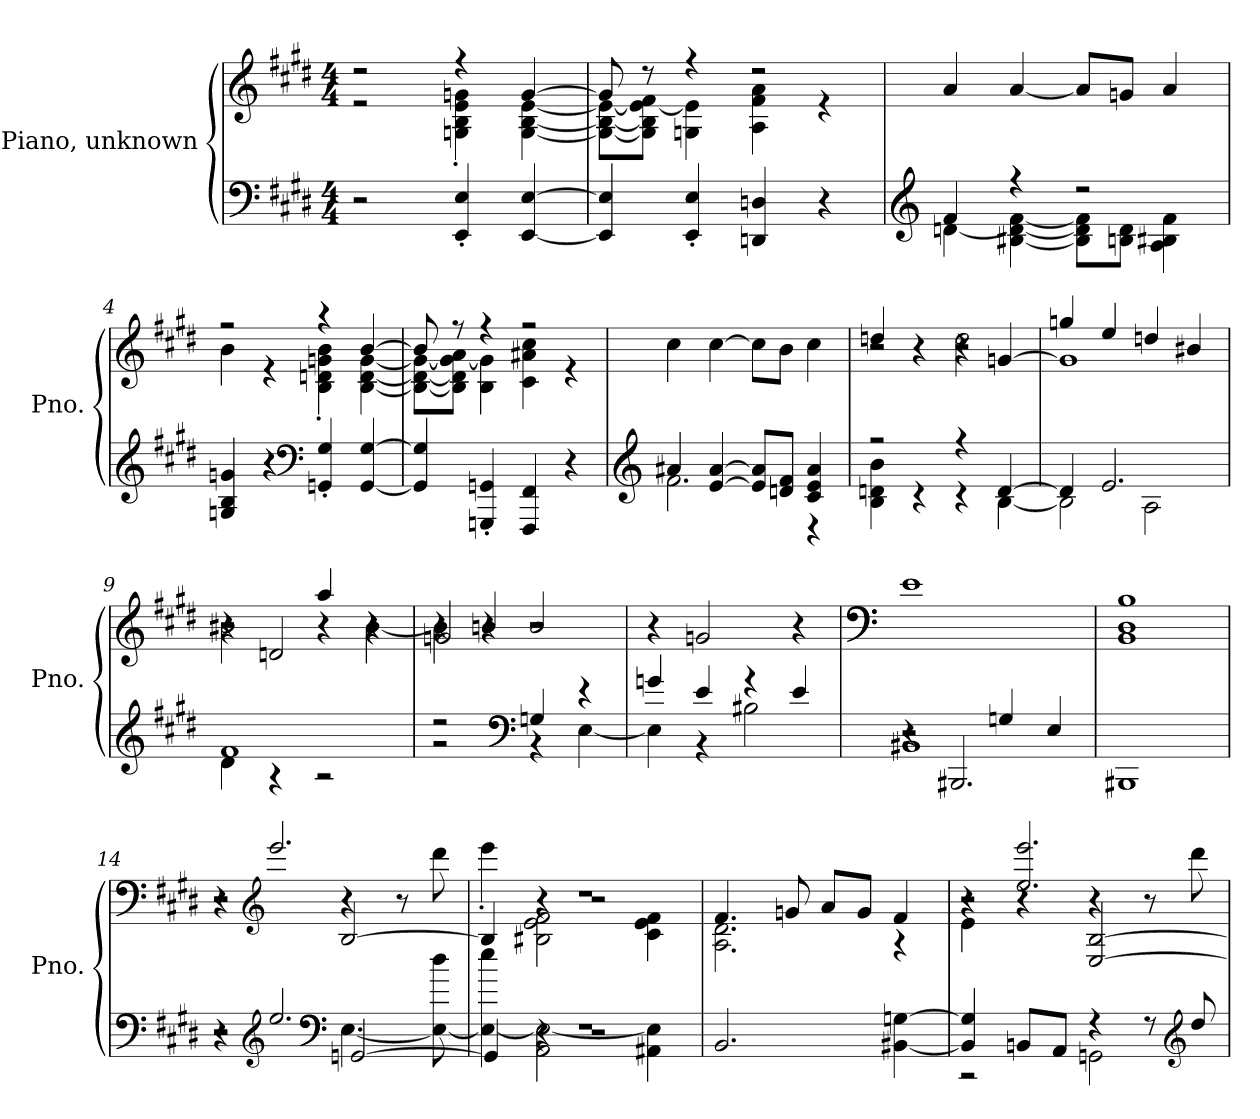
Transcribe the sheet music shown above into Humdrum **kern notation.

**kern	**kern
*part1	*part1
*staff2	*staff1
*I"Piano, unknown	*
*I'Pno.	*
*clefF4	*clefG2
*k[f#c#g#d#]	*k[f#c#g#d#]
*M4/4	*M4/4
*MM120	*MM120
=1	=1
*	*^
2r	2r	2r
4EE/' 4E/'	4r	4Gn\' 4B\' 4e\' 4gn\'
[4EE/ [4E/	[4g/	[4G\ [4B\ [4e\
=2	=2	=2
4EE/] 4E/]	8g/]	8G\_ 8B\_ 8e\_L
.	8r	8G\] 8B\] 8e\_ 8f#\J
4EE/' 4E/'	4r	4Gn\ 4e\]
4DDn/ 4Dn/	2r	4A\ 4f#\ 4a\
4r	.	4r
*	*v	*v
=3	=3
*clefG2	*
*^	*
4f#/	[4dn\	4a/
4r	[4B#X\ 4d\_ [4f#\	[4a/
2r	8B#\] 8d\] 8f#\]L	8a/L]
.	8Bn\ 8d\J	8gn/J
.	4A\ 4B#X\ 4f#\	4a/
*v	*v	*
=4	=4
*	*^
4Gn/ 4B/ 4gn/	2r	4b\
4r	.	4r
*clefF4	*	*
4GGn/' 4G/'	4r	4B\' 4dn\' 4gn\' 4b\'
[4GG/ [4G/	[4b/	[4B\ [4d\ [4g\
=5	=5	=5
4GG/] 4G/]	8b/]	8B\_ 8d\_ 8g\_L
.	8r	8B\] 8d\] 8g\_ 8a\J
4GGGn/' 4GGn/'	4r	4B\ 4g\]
4FFF#/ 4FF#/	2r	4c#\ 4a#X\ 4cc#\
4r	.	4r
*	*v	*v
!!LO:LB:g=z
=6	=6
*clefG2	*
*^	*
4a#X/	2.f#\	4cc#\
[4e/ [4a#/	.	[4cc#\
8e/] 8a#/]L	.	8cc#\L]
8dn/ 8f#/J	.	8b\J
4c#/ 4e/ 4a#/	4r	4cc#\
=7	=7	=7
*	*	*^
*	*	*	*^
2r	4B\ 4dn\ 4b\	4ddn/	2r	2r
.	4r	4r	.	.
4r	4r	2r	2dd\	4r
[4d/	[4B\	.	.	[4gn/
*	*	*	*v	*v
=8	=8	=8	=8
4d/]	2B\]	4ggn/	1g]
2.e/	.	4ee/	.
.	2A\	4ddn/	.
.	.	4b#X/	.
=9	=9	=9	=9
*	*	*	*^
1f#	4d#\	2r	2b#X\	4r
.	4r	.	.	2dn/
.	2r	4aa/	4r	.
.	.	4r	[4b#\	4r
=10	=10	=10	=10	=10
2r	2r	4r	4b#\]	2gn/
.	.	4bn/	4r	.
*clefF4	*	*	*	*
4Gn/	4r	2b/	2r	2r
4r	[4E\	.	.	.
*	*	*v	*v	*v
=11	=11	=11
4gn/	4E\]	4r
4e/	4r	2gn/
4r	2B#X\	.
4e/	.	4r
*v	*v	*
!!LO:LB:g=z
=12	=12
*	*clefF4
*^	*
*	*^	*
2r	1BB#X	4r	1e
.	.	2.BBB#X/	.
4Gn/	.	.	.
4E/	.	.	.
*v	*v	*v	*
=13	=13
1BBB#X	1BB 1D# 1B
=14	=14
*^	*^
*	*^	*	*^
4r	2r	2r	4r	2r	2r
*clefG2	*	*	*clefG2	*	*
2.ee/	.	.	2.eee/	.	.
*clefF4	*	*	*	*	*
.	[4.E\	[2GGn/	.	4r	[2B/
.	.	.	.	8r	.
.	8E\_ 8dd#\	.	.	8ddd#\	.
=15	=15	=15	=15	=15	=15
1r	4E\_ 4ee\	4GG/]	1r	4eee'\	4B/]
.	2AA\ 2E\_	4r	.	2B#X\ 2e\ 2f#\	4r
.	.	2r	.	.	2r
.	4AA#X\ 4E\]	.	.	4c#\ 4e\ 4f#\	.
*v	*v	*v	*	*	*
*	*	*v	*v
=16	=16	=16
2.BB/	4.f#/	2.A\ 2.d#\
.	8gn/	.
.	8a/L	.
.	8g/J	.
[4BB#X\ [4Gn\	4f#/	4r
!!LO:LB:g=z
=17	=17	=17
*^	*	*^
4BB#/] 4G/]	2r	4r	4e\	2r
8BBn/L	.	2.ee/ 2.eee/	4r	.
8AA/J	.	.	.	.
4r	2GGn\	.	4r	[2E/ [2B/
8r	.	.	8r	.
*clefG2	*	*	*	*
8dd#/	.	.	8ddd#\	.
*v	*v	*	*	*
*	*v	*v	*v
=	=
*-	*-
